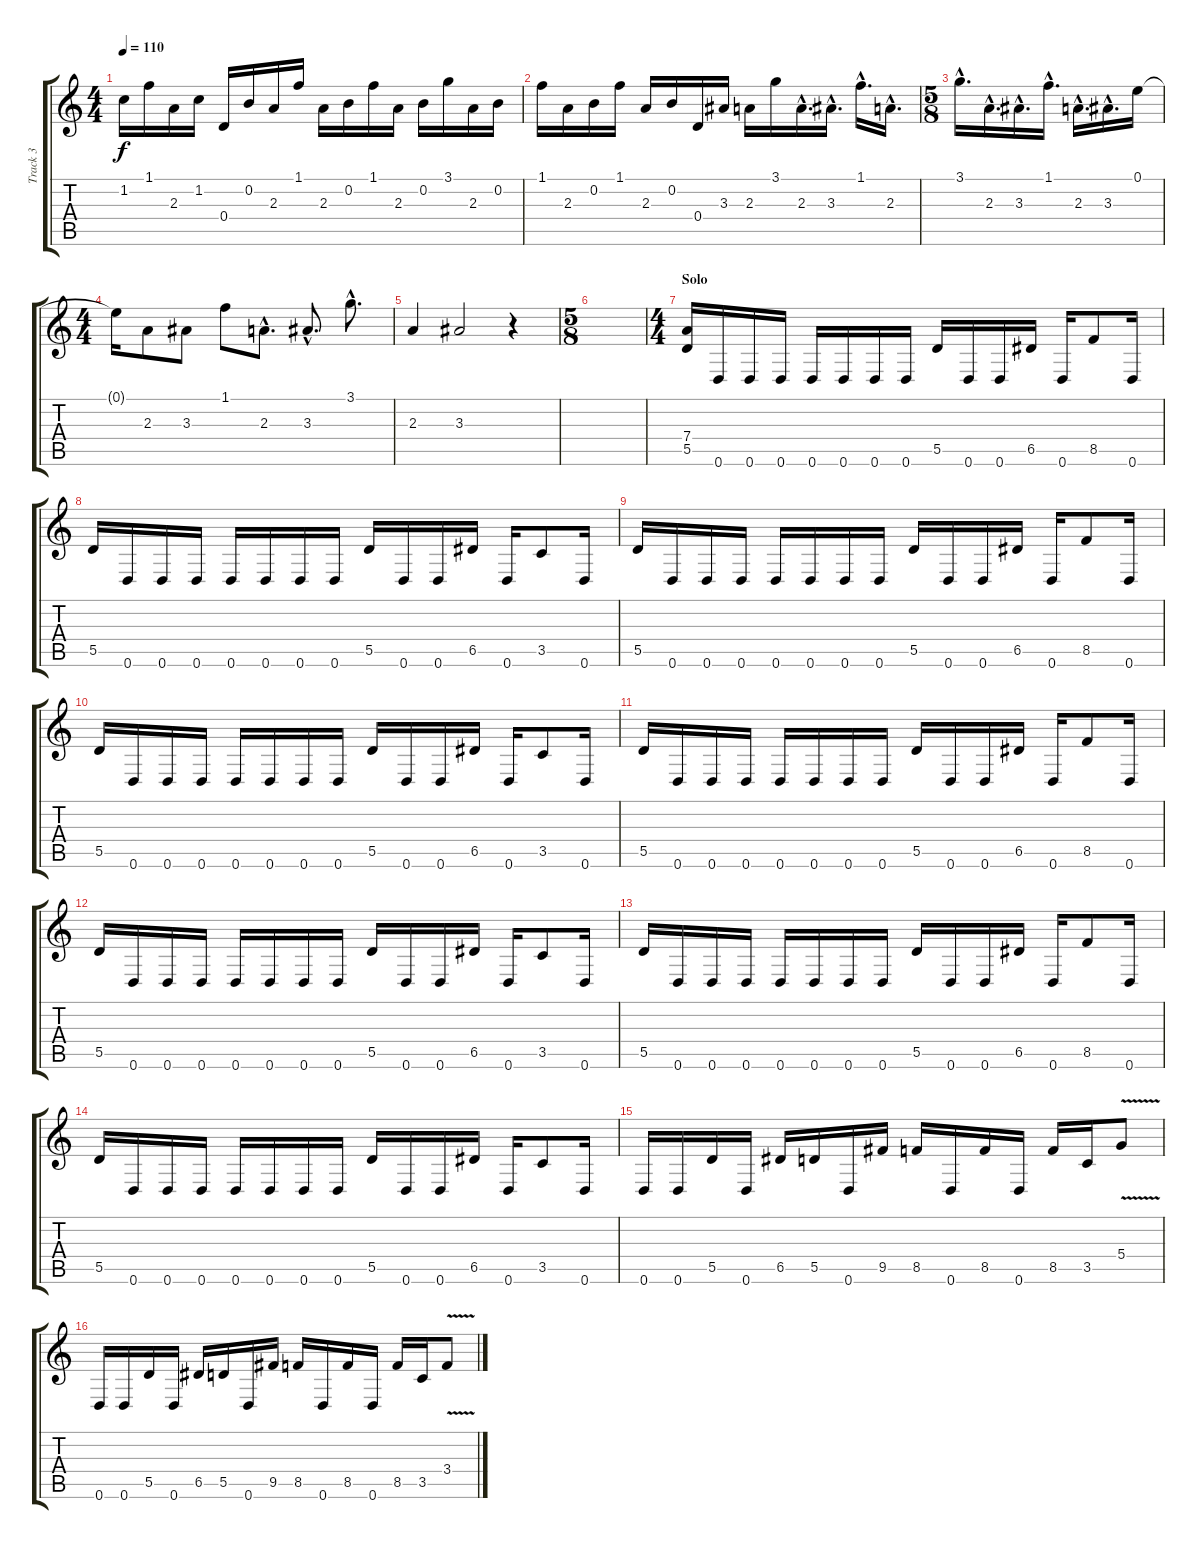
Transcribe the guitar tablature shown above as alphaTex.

\track ("Track 3" "Track 3") {instrument distortionguitar}
\staff {score tabs}
\tuning (E4 B3 G3 D3 A2 D2) {hide}
\ts (4 4)
\tempo 110
\clef g2
\ks c
1.2.16{dy f} 1.1.16 2.3.16 1.2.16 0.4.16 0.2.16 2.3.16 1.1.16 2.3.16 0.2.16 1.1.16 2.3.16 0.2.16 3.1.16 2.3.16 0.2.16 |
1.1.16 2.3.16 0.2.16 1.1.16 2.3.16 0.2.16 0.4.16 3.3.16 2.3.16 3.1.16 2.3{hac}.16{d} 3.3{hac}.16{d} 1.1{hac}.16{d} 2.3{hac}.16{d} |
\ts (5 8)
3.1{hac}.16{d} 2.3{hac}.16{d} 3.3{hac}.16{d} 1.1{hac}.16{d} 2.3{hac}.16{d} 3.3{hac}.16{d} 0.1.16 |
\ts (4 4)
0.1{t}.16 2.3.8 3.3.8 1.1.8 2.3{hac}.8{d} 3.3{hac}.8{d} 3.1{hac}.8{d} |
2.3.4 3.3.2 r.4 |
\ts (5 8)
|
\ts (4 4)
\section ("" "Solo")
(7.4 5.5).16 0.6.16 0.6.16 0.6.16 0.6.16 0.6.16 0.6.16 0.6.16 5.5.16 0.6.16 0.6.16 6.5.16 0.6.16 8.5.8 0.6.16 |
5.5.16 0.6.16 0.6.16 0.6.16 0.6.16 0.6.16 0.6.16 0.6.16 5.5.16 0.6.16 0.6.16 6.5.16 0.6.16 3.5.8 0.6.16 |
5.5.16 0.6.16 0.6.16 0.6.16 0.6.16 0.6.16 0.6.16 0.6.16 5.5.16 0.6.16 0.6.16 6.5.16 0.6.16 8.5.8 0.6.16 |
5.5.16 0.6.16 0.6.16 0.6.16 0.6.16 0.6.16 0.6.16 0.6.16 5.5.16 0.6.16 0.6.16 6.5.16 0.6.16 3.5.8 0.6.16 |
5.5.16 0.6.16 0.6.16 0.6.16 0.6.16 0.6.16 0.6.16 0.6.16 5.5.16 0.6.16 0.6.16 6.5.16 0.6.16 8.5.8 0.6.16 |
5.5.16 0.6.16 0.6.16 0.6.16 0.6.16 0.6.16 0.6.16 0.6.16 5.5.16 0.6.16 0.6.16 6.5.16 0.6.16 3.5.8 0.6.16 |
5.5.16 0.6.16 0.6.16 0.6.16 0.6.16 0.6.16 0.6.16 0.6.16 5.5.16 0.6.16 0.6.16 6.5.16 0.6.16 8.5.8 0.6.16 |
5.5.16 0.6.16 0.6.16 0.6.16 0.6.16 0.6.16 0.6.16 0.6.16 5.5.16 0.6.16 0.6.16 6.5.16 0.6.16 3.5.8 0.6.16 |
0.6.16 0.6.16 5.5.16 0.6.16 6.5.16 5.5.16 0.6.16 9.5.16 8.5.16 0.6.16 8.5.16 0.6.16 8.5.16 3.5.16 5.4{v}.8 |
0.6.16 0.6.16 5.5.16 0.6.16 6.5.16 5.5.16 0.6.16 9.5.16 8.5.16 0.6.16 8.5.16 0.6.16 8.5.16 3.5.16 3.4{v}.8
